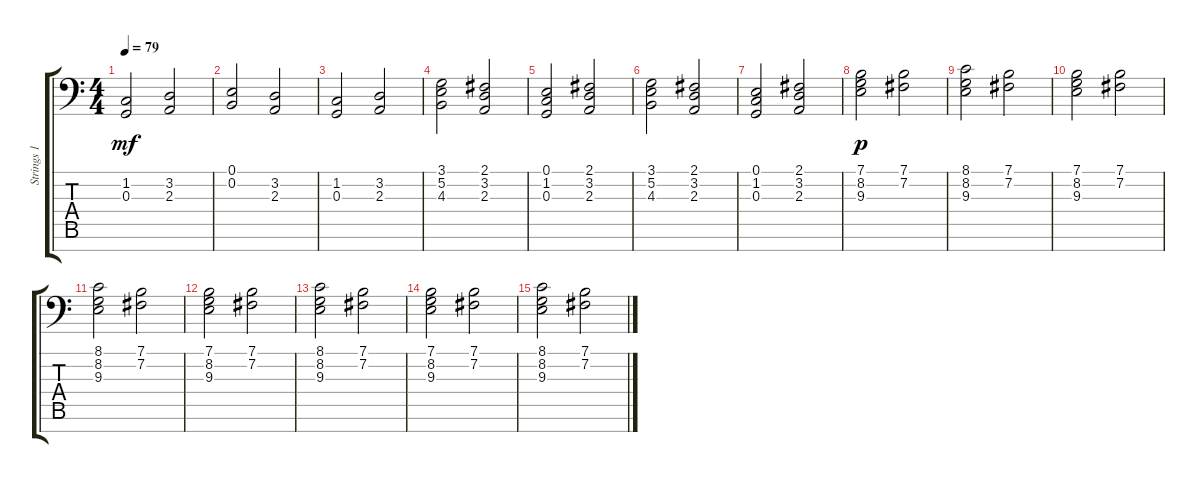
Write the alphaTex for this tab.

\track ("Strings 1" "Strings 1") {instrument stringensemble1}
\staff {score tabs}
\tuning (E3 B2 G2 D2 A1 E1 B0) {hide}
\ts (4 4)
\tempo 79
\clef f4
\ks c
(1.2 0.3).2{dy mf} (3.2 2.3).2 |
(0.1 0.2).2 (3.2 2.3).2 |
(1.2 0.3).2 (3.2 2.3).2 |
(3.1 5.2 4.3).2 (2.1 3.2 2.3).2 |
(0.1 1.2 0.3).2 (2.1 3.2 2.3).2 |
(3.1 5.2 4.3).2 (2.1 3.2 2.3).2 |
(0.1 1.2 0.3).2 (2.1 3.2 2.3).2 |
(7.1 8.2 9.3).2{dy p} (7.1 7.2).2 |
(8.1 8.2 9.3).2 (7.1 7.2).2 |
(7.1 8.2 9.3).2 (7.1 7.2).2 |
(8.1 8.2 9.3).2 (7.1 7.2).2 |
(7.1 8.2 9.3).2 (7.1 7.2).2 |
(8.1 8.2 9.3).2 (7.1 7.2).2 |
(7.1 8.2 9.3).2 (7.1 7.2).2 |
(8.1 8.2 9.3).2 (7.1 7.2).2
